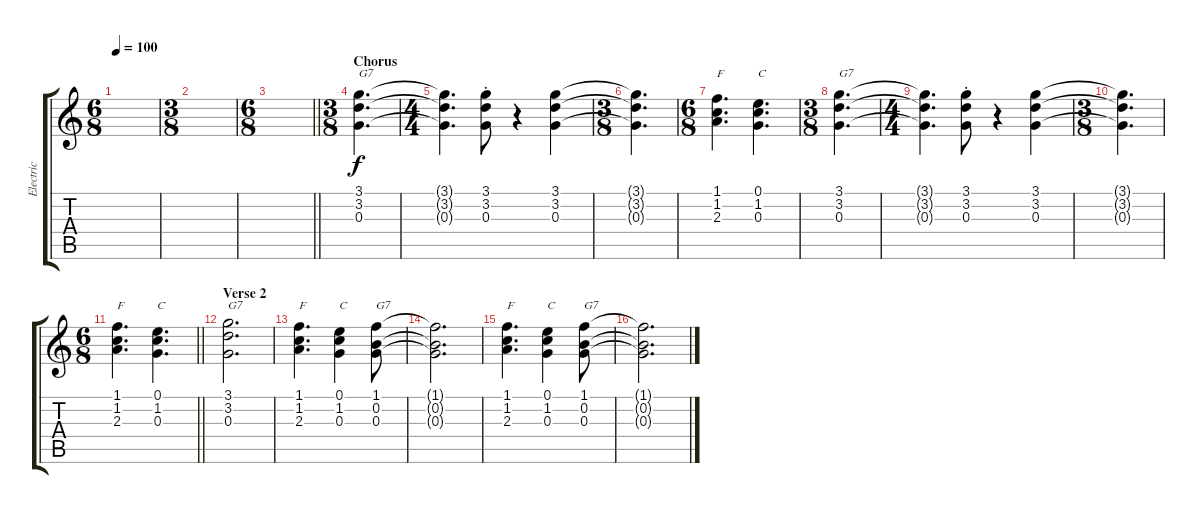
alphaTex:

\track ("Electric" "Electric") {instrument overdrivenguitar}
\staff {score tabs}
\tuning (E4 B3 G3 D3 A2 E2) {hide}
\ts (6 8)
\tempo 100
\clef g2
\ks c
|
\ts (3 8)
|
\ts (6 8)
\barLineRight lightlight
|
\ts (3 8)
\section ("" "Chorus")
(3.1 3.2 0.3).4{d txt "G7"} |
\ts (4 4)
(3.1{t} 3.2{t} 0.3{t}).4{d} (3.1{st} 3.2{st} 0.3{st}).8 r.4 (3.1 3.2 0.3).4 |
\ts (3 8)
(3.1{t} 3.2{t} 0.3{t}).4{d} |
\ts (6 8)
(1.1 1.2 2.3).4{d txt "F"} (0.1 1.2 0.3).4{d txt "C"} |
\ts (3 8)
(3.1 3.2 0.3).4{d txt "G7"} |
\ts (4 4)
(3.1{t} 3.2{t} 0.3{t}).4{d} (3.1{st} 3.2{st} 0.3{st}).8 r.4 (3.1 3.2 0.3).4 |
\ts (3 8)
(3.1{t} 3.2{t} 0.3{t}).4{d} |
\ts (6 8)
\barLineRight lightlight
(1.1 1.2 2.3).4{d txt "F"} (0.1 1.2 0.3).4{d txt "C"} |
\section ("" "Verse 2")
(3.1 3.2 0.3).2{d txt "G7"} |
(1.1 1.2 2.3).4{d txt "F"} (0.1 1.2 0.3).4{txt "C"} (1.1 0.2 0.3).8{txt "G7"} |
(1.1{t} 0.2{t} 0.3{t}).2{d} |
(1.1 1.2 2.3).4{d txt "F"} (0.1 1.2 0.3).4{txt "C"} (1.1 0.2 0.3).8{txt "G7"} |
(1.1{t} 0.2{t} 0.3{t}).2{d}
